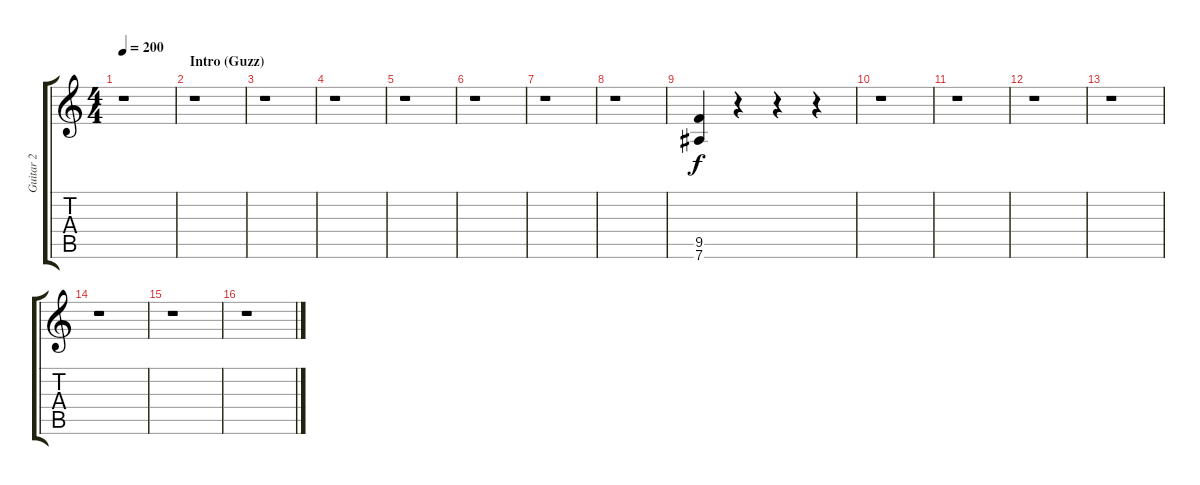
\track ("Guitar 2" "Guitar 2") {instrument overdrivenguitar}
\staff {score tabs}
\tuning (Eb4 Bb3 Gb3 Db3 Ab2 Eb2) {hide}
\ts (4 4)
\tempo 200
\clef g2
\ks c
r.1{dy f instrument overdrivenguitar} |
\section ("" "Intro (Guzz)")
r.1 |
r.1 |
r.1 |
r.1 |
r.1 |
r.1 |
r.1 |
(9.5 7.6).4 r.4 r.4 r.4 |
r.1 |
r.1 |
r.1 |
r.1 |
r.1 |
r.1 |
r.1
